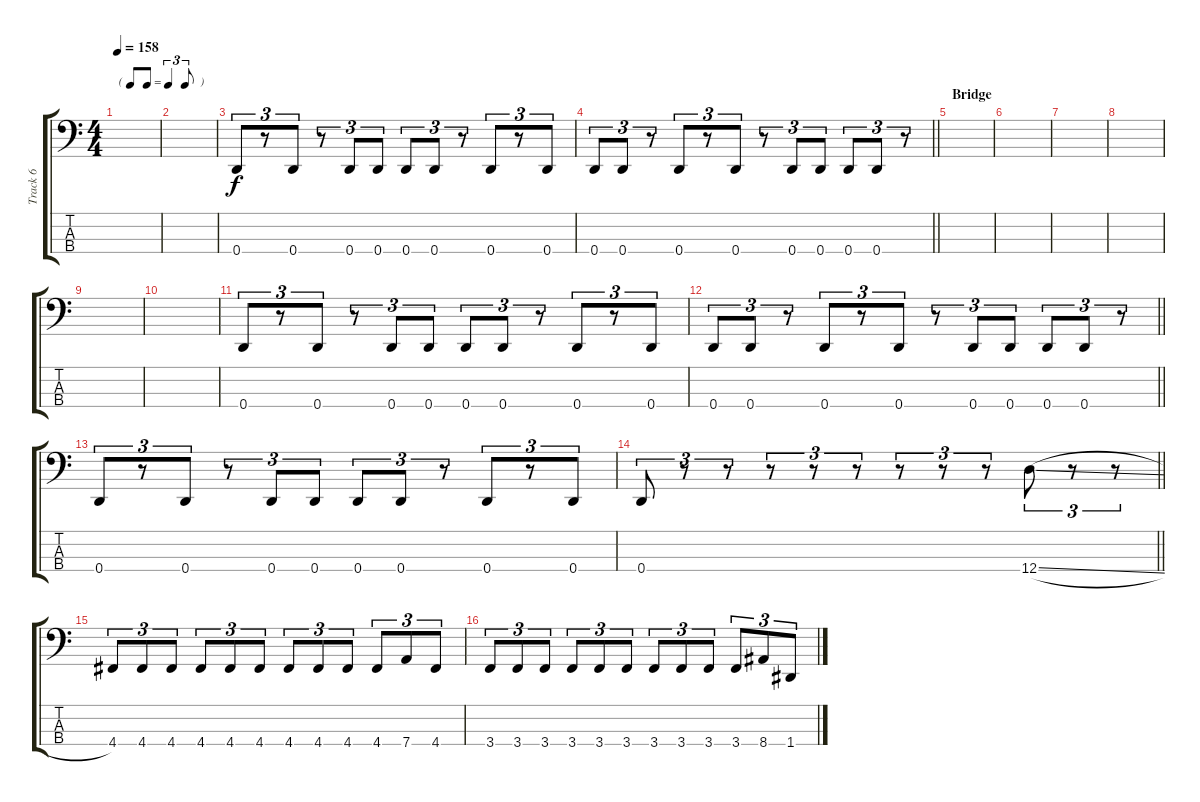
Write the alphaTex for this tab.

\track ("Track 6" "Track 6") {instrument electricbassfinger}
\staff {score tabs}
\tuning (G2 D2 A1 D1) {hide}
\ts (4 4)
\tf triplet8th
\tempo 158
\clef f4
\ks c
|
|
0.4.8{tu (3 2)} r.8{tu (3 2)} 0.4.8{tu (3 2)} r.8{tu (3 2)} 0.4.8{tu (3 2)} 0.4.8{tu (3 2)} 0.4.8{tu (3 2)} 0.4.8{tu (3 2)} r.8{tu (3 2)} 0.4.8{tu (3 2)} r.8{tu (3 2)} 0.4.8{tu (3 2)} |
\barLineRight lightlight
0.4.8{tu (3 2)} 0.4.8{tu (3 2)} r.8{tu (3 2)} 0.4.8{tu (3 2)} r.8{tu (3 2)} 0.4.8{tu (3 2)} r.8{tu (3 2)} 0.4.8{tu (3 2)} 0.4.8{tu (3 2)} 0.4.8{tu (3 2)} 0.4.8{tu (3 2)} r.8{tu (3 2)} |
\section ("" "Bridge")
|
|
|
|
|
|
0.4.8{tu (3 2)} r.8{tu (3 2)} 0.4.8{tu (3 2)} r.8{tu (3 2)} 0.4.8{tu (3 2)} 0.4.8{tu (3 2)} 0.4.8{tu (3 2)} 0.4.8{tu (3 2)} r.8{tu (3 2)} 0.4.8{tu (3 2)} r.8{tu (3 2)} 0.4.8{tu (3 2)} |
\barLineRight lightlight
0.4.8{tu (3 2)} 0.4.8{tu (3 2)} r.8{tu (3 2)} 0.4.8{tu (3 2)} r.8{tu (3 2)} 0.4.8{tu (3 2)} r.8{tu (3 2)} 0.4.8{tu (3 2)} 0.4.8{tu (3 2)} 0.4.8{tu (3 2)} 0.4.8{tu (3 2)} r.8{tu (3 2)} |
0.4.8{tu (3 2)} r.8{tu (3 2)} 0.4.8{tu (3 2)} r.8{tu (3 2)} 0.4.8{tu (3 2)} 0.4.8{tu (3 2)} 0.4.8{tu (3 2)} 0.4.8{tu (3 2)} r.8{tu (3 2)} 0.4.8{tu (3 2)} r.8{tu (3 2)} 0.4.8{tu (3 2)} |
\barLineRight lightlight
0.4.8{tu (3 2)} r.8{tu (3 2)} r.8{tu (3 2)} r.8{tu (3 2)} r.8{tu (3 2)} r.8{tu (3 2)} r.8{tu (3 2)} r.8{tu (3 2)} r.8{tu (3 2)} 12.4{sl}.8{tu (3 2)} r.8{tu (3 2)} r.8{tu (3 2)} |
4.4.8{tu (3 2)} 4.4.8{tu (3 2)} 4.4.8{tu (3 2)} 4.4.8{tu (3 2)} 4.4.8{tu (3 2)} 4.4.8{tu (3 2)} 4.4.8{tu (3 2)} 4.4.8{tu (3 2)} 4.4.8{tu (3 2)} 4.4.8{tu (3 2)} 7.4.8{tu (3 2)} 4.4.8{tu (3 2)} |
3.4.8{tu (3 2)} 3.4.8{tu (3 2)} 3.4.8{tu (3 2)} 3.4.8{tu (3 2)} 3.4.8{tu (3 2)} 3.4.8{tu (3 2)} 3.4.8{tu (3 2)} 3.4.8{tu (3 2)} 3.4.8{tu (3 2)} 3.4.8{tu (3 2)} 8.4.8{tu (3 2)} 1.4.8{tu (3 2)}
